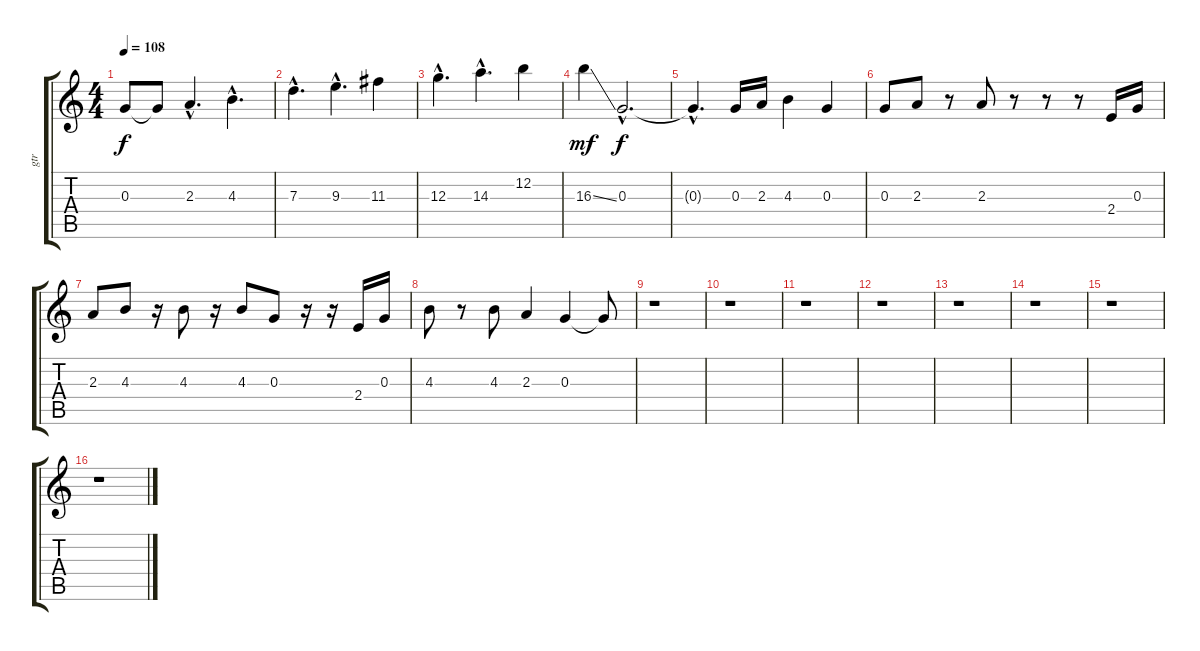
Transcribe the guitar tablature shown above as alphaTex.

\track ("gtr" "gtr") {instrument distortionguitar}
\staff {score tabs}
\tuning (E4 B3 G3 D3 A2 E2) {hide}
\ts (4 4)
\tempo 108
\clef g2
\ks c
0.3{t}.8{dy f} 0.3{t}.8 2.3{hac}.4{d} 4.3{hac}.4{d} |
7.3{hac}.4{d} 9.3{hac}.4{d} 11.3.4 |
12.3{hac}.4{d} 14.3{hac}.4{d} 12.2.4 |
16.3{ss}.4{dy mf} 0.3{hac}.2{d dy f} |
0.3{hac t}.4{d} 0.3.16 2.3.16 4.3.4 0.3.4 |
0.3.8 2.3.8 r.8 2.3.8 r.8 r.8 r.8 2.4.16 0.3.16 |
2.3.8 4.3.8 r.16 4.3.8 r.16 4.3.8 0.3.8 r.16 r.16 2.4.16 0.3.16 |
4.3.8 r.8 4.3.8 2.3.4 0.3.4 0.3{t}.8 |
r.1 |
r.1 |
r.1 |
r.1 |
r.1 |
r.1 |
r.1 |
r.1
